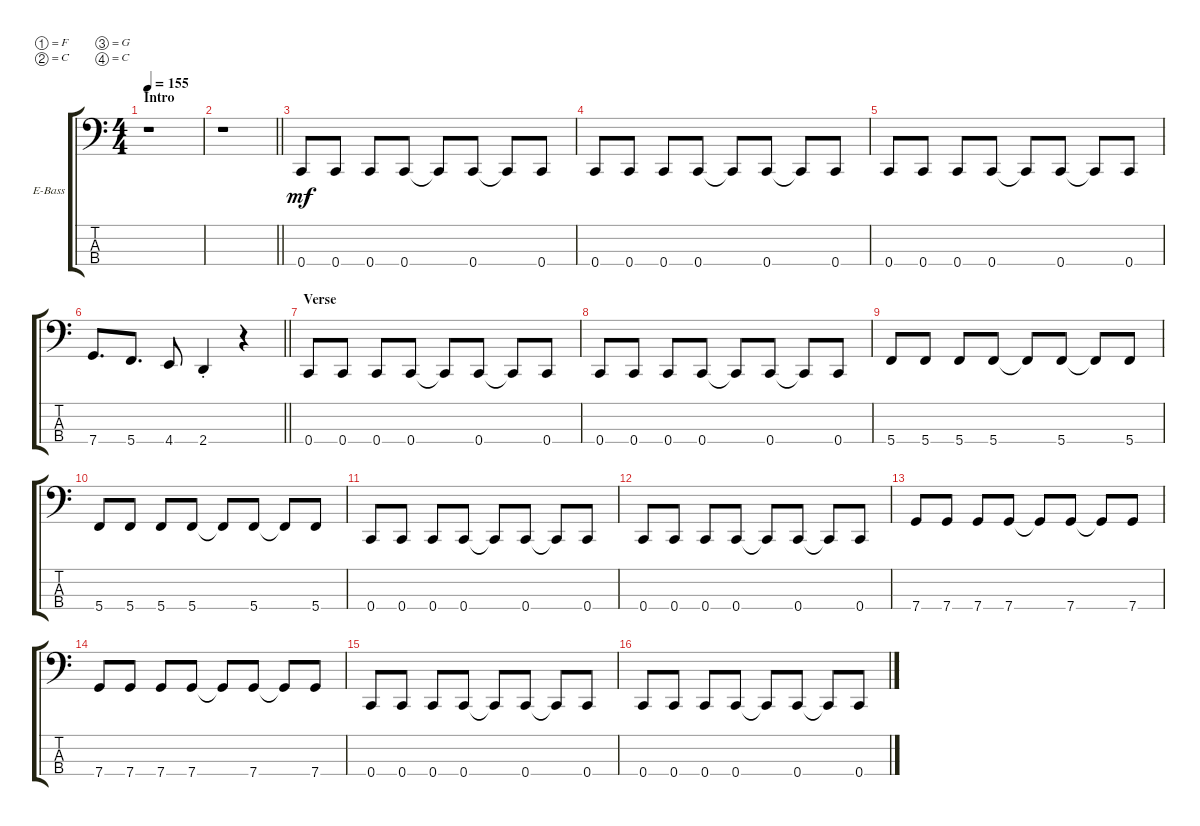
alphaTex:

\defaultSystemsLayout 4
\bracketExtendMode groupsimilarinstruments
\firstSystemTrackNameOrientation horizontal
\otherSystemsTrackNameOrientation horizontal
\track ("Bass" "E-Bass") {instrument electricbassfinger}
\staff {score tabs}
\tuning (F2 C2 G1 C1)
\ts (4 4)
\section ("" "Intro")
\tempo 155
\clef f4
\scale
0.485477
\ks c
r.1{dy mf instrument electricbassfinger} |
\scale
0.257261
\barLineRight lightlight
r.1 |
\scale
0.257261 0.4.8 0.4.8 0.4.8 0.4.8 0.4{t}.8 0.4.8 0.4{t}.8 0.4.8 |
\scale
0.333333 0.4.8 0.4.8 0.4.8 0.4.8 0.4{t}.8 0.4.8 0.4{t}.8 0.4.8 |
\scale
0.333333 0.4.8 0.4.8 0.4.8 0.4.8 0.4{t}.8 0.4.8 0.4{t}.8 0.4.8 |
\scale
0.333333
\barLineRight lightlight
7.4.8{d} 5.4.8{d} 4.4.8 2.4{st}.4 r.4 |
\section ("" "Verse")
\scale
0.333333 0.4.8 0.4.8 0.4.8 0.4.8 0.4{t}.8 0.4.8 0.4{t}.8 0.4.8 |
\scale
0.333333 0.4.8 0.4.8 0.4.8 0.4.8 0.4{t}.8 0.4.8 0.4{t}.8 0.4.8 |
\scale
0.333333 5.4.8 5.4.8 5.4.8 5.4.8 5.4{t}.8 5.4.8 5.4{t}.8 5.4.8 |
\scale
0.333333 5.4.8 5.4.8 5.4.8 5.4.8 5.4{t}.8 5.4.8 5.4{t}.8 5.4.8 |
\scale
0.333333 0.4.8 0.4.8 0.4.8 0.4.8 0.4{t}.8 0.4.8 0.4{t}.8 0.4.8 |
\scale
0.333333 0.4.8 0.4.8 0.4.8 0.4.8 0.4{t}.8 0.4.8 0.4{t}.8 0.4.8 |
\scale
0.333333 7.4.8 7.4.8 7.4.8 7.4.8 7.4{t}.8 7.4.8 7.4{t}.8 7.4.8 |
\scale
0.333333 7.4.8 7.4.8 7.4.8 7.4.8 7.4{t}.8 7.4.8 7.4{t}.8 7.4.8 |
\scale
0.333333 0.4.8 0.4.8 0.4.8 0.4.8 0.4{t}.8 0.4.8 0.4{t}.8 0.4.8 |
\scale
0.333333 0.4.8 0.4.8 0.4.8 0.4.8 0.4{t}.8 0.4.8 0.4{t}.8 0.4.8
